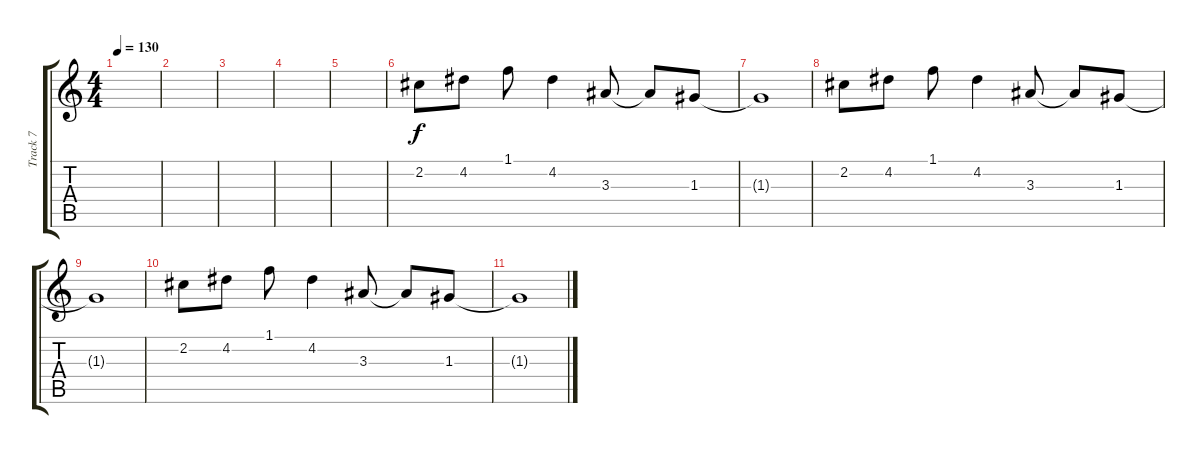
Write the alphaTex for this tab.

\track ("Track 7" "Track 7") {instrument acousticguitarsteel}
\staff {score tabs}
\tuning (E4 B3 G3 D3 A2 E2) {hide}
\ts (4 4)
\tempo 130
\clef g2
\ks c
|
|
|
|
|
2.2.8 4.2.8 1.1.8 4.2.4 3.3.8 3.3{t}.8 1.3.8 |
1.3{t}.1 |
2.2.8 4.2.8 1.1.8 4.2.4 3.3.8 3.3{t}.8 1.3.8 |
1.3{t}.1 |
2.2.8 4.2.8 1.1.8 4.2.4 3.3.8 3.3{t}.8 1.3.8 |
1.3{t}.1
